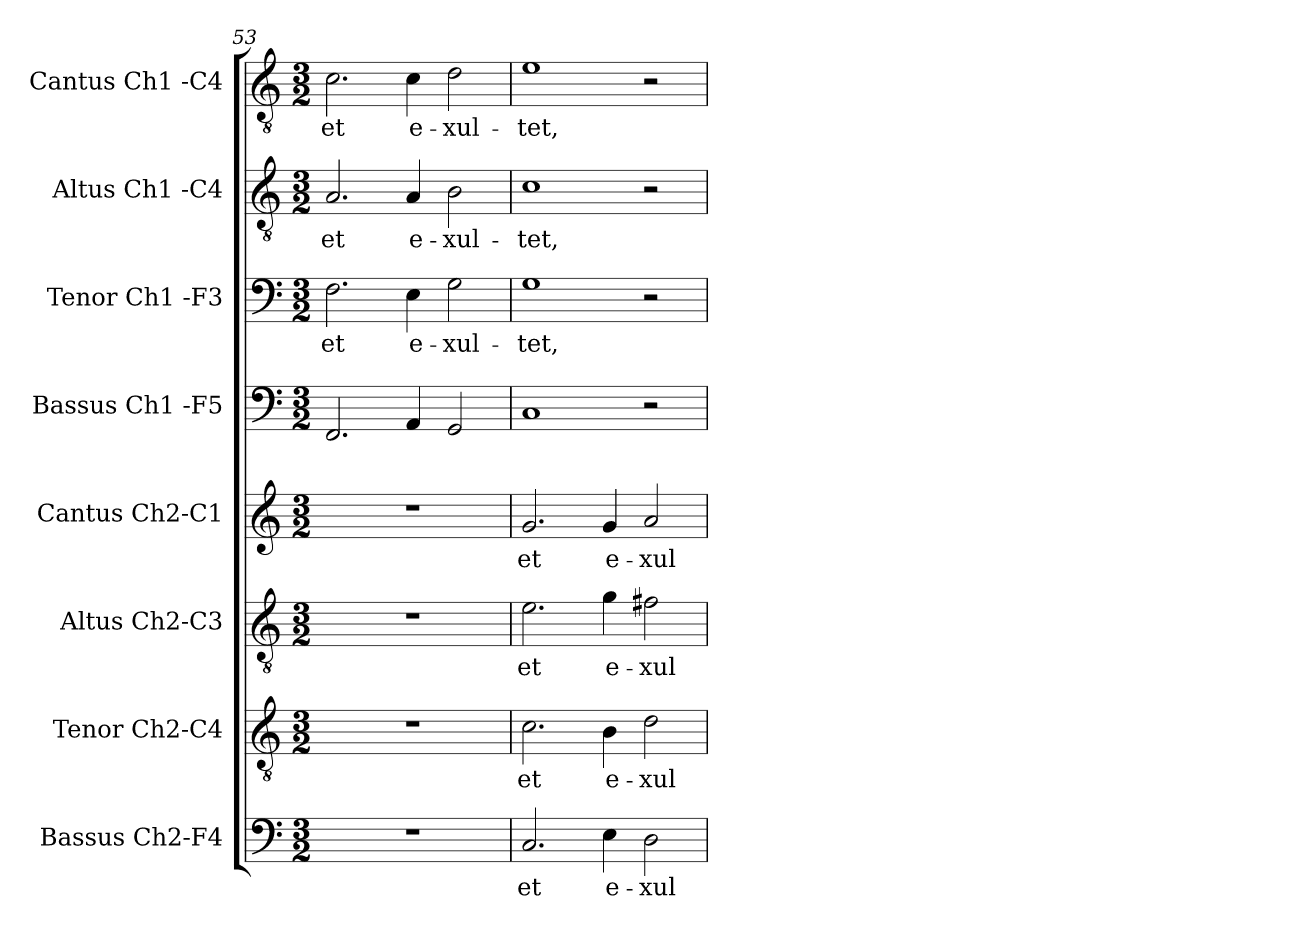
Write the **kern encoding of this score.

**kern	**text	**kern	**text	**kern	**text	**kern	**text	**kern	**kern	**text	**kern	**text	**kern	**text
*part8	*part8	*part7	*part7	*part6	*part6	*part5	*part5	*part4	*part3	*part3	*part2	*part2	*part1	*part1
*staff8	*staff8	*staff7	*staff7	*staff6	*staff6	*staff5	*staff5	*staff4	*staff3	*staff3	*staff2	*staff2	*staff1	*staff1
*I"Bassus Ch2-F4	*	*I"Tenor Ch2-C4	*	*I"Altus Ch2-C3	*	*I"Cantus Ch2-C1	*	*I"Bassus Ch1 -F5	*I"Tenor Ch1 -F3	*	*I"Altus Ch1 -C4	*	*I"Cantus Ch1 -C4	*
*I'B2	*	*I'T2	*	*I'A2	*	*I'C2	*	*I'B1	*I'T1	*	*I'A1	*	*I'C1	*
*clefF4	*	*clefGv2	*	*clefGv2	*	*clefG2	*	*clefF4	*clefF4	*	*clefGv2	*	*clefGv2	*
*k[]	*	*k[]	*	*k[]	*	*k[]	*	*k[]	*k[]	*	*k[]	*	*k[]	*
*M3/2	*	*M3/2	*	*M3/2	*	*M3/2	*	*M3/2	*M3/2	*	*M3/2	*	*M3/2	*
=53	=53	=53	=53	=53	=53	=53	=53	=53	=53	=53	=53	=53	=53	=53
!	!	!	!	!	!	!	!	!	!	!LO:LY:b	!	!LO:LY:b	!	!LO:LY:b
1.r	.	1.r	.	1.r	.	1.r	.	2.FF/	2.F\	et	2.A/	et	2.c\	et
!	!	!	!	!	!	!	!	!	!	!LO:LY:b	!	!LO:LY:b	!	!LO:LY:b
.	.	.	.	.	.	.	.	4AA/	4E\	e-	4A/	e-	4c\	e-
!	!	!	!	!	!	!	!	!	!	!LO:LY:b	!	!LO:LY:b	!	!LO:LY:b
.	.	.	.	.	.	.	.	2GG/	2G\	-xul-	2B\	-xul-	2d\	-xul-
=54	=54	=54	=54	=54	=54	=54	=54	=54	=54	=54	=54	=54	=54	=54
!	!LO:LY:b	!	!LO:LY:b	!	!LO:LY:b	!	!LO:LY:b	!	!	!LO:LY:b	!	!LO:LY:b	!	!LO:LY:b
2.C/	et	2.c\	et	2.e\	et	2.g/	et	1C	1G	-tet,	1c	-tet,	1e	-tet,
!	!LO:LY:b	!	!LO:LY:b	!	!LO:LY:b	!	!LO:LY:b	!	!	!	!	!	!	!
4E\	e-	4B\	e-	4g\	e-	4g/	e-	.	.	.	.	.	.	.
!	!LO:LY:b	!	!LO:LY:b	!	!LO:LY:b	!	!LO:LY:b	!	!	!	!	!	!	!
2D\	-xul-	2d\	-xul-	2f#X\	-xul-	2a/	-xul-	2r	2r	.	2r	.	2r	.
=	=	=	=	=	=	=	=	=	=	=	=	=	=	=
*-	*-	*-	*-	*-	*-	*-	*-	*-	*-	*-	*-	*-	*-	*-
